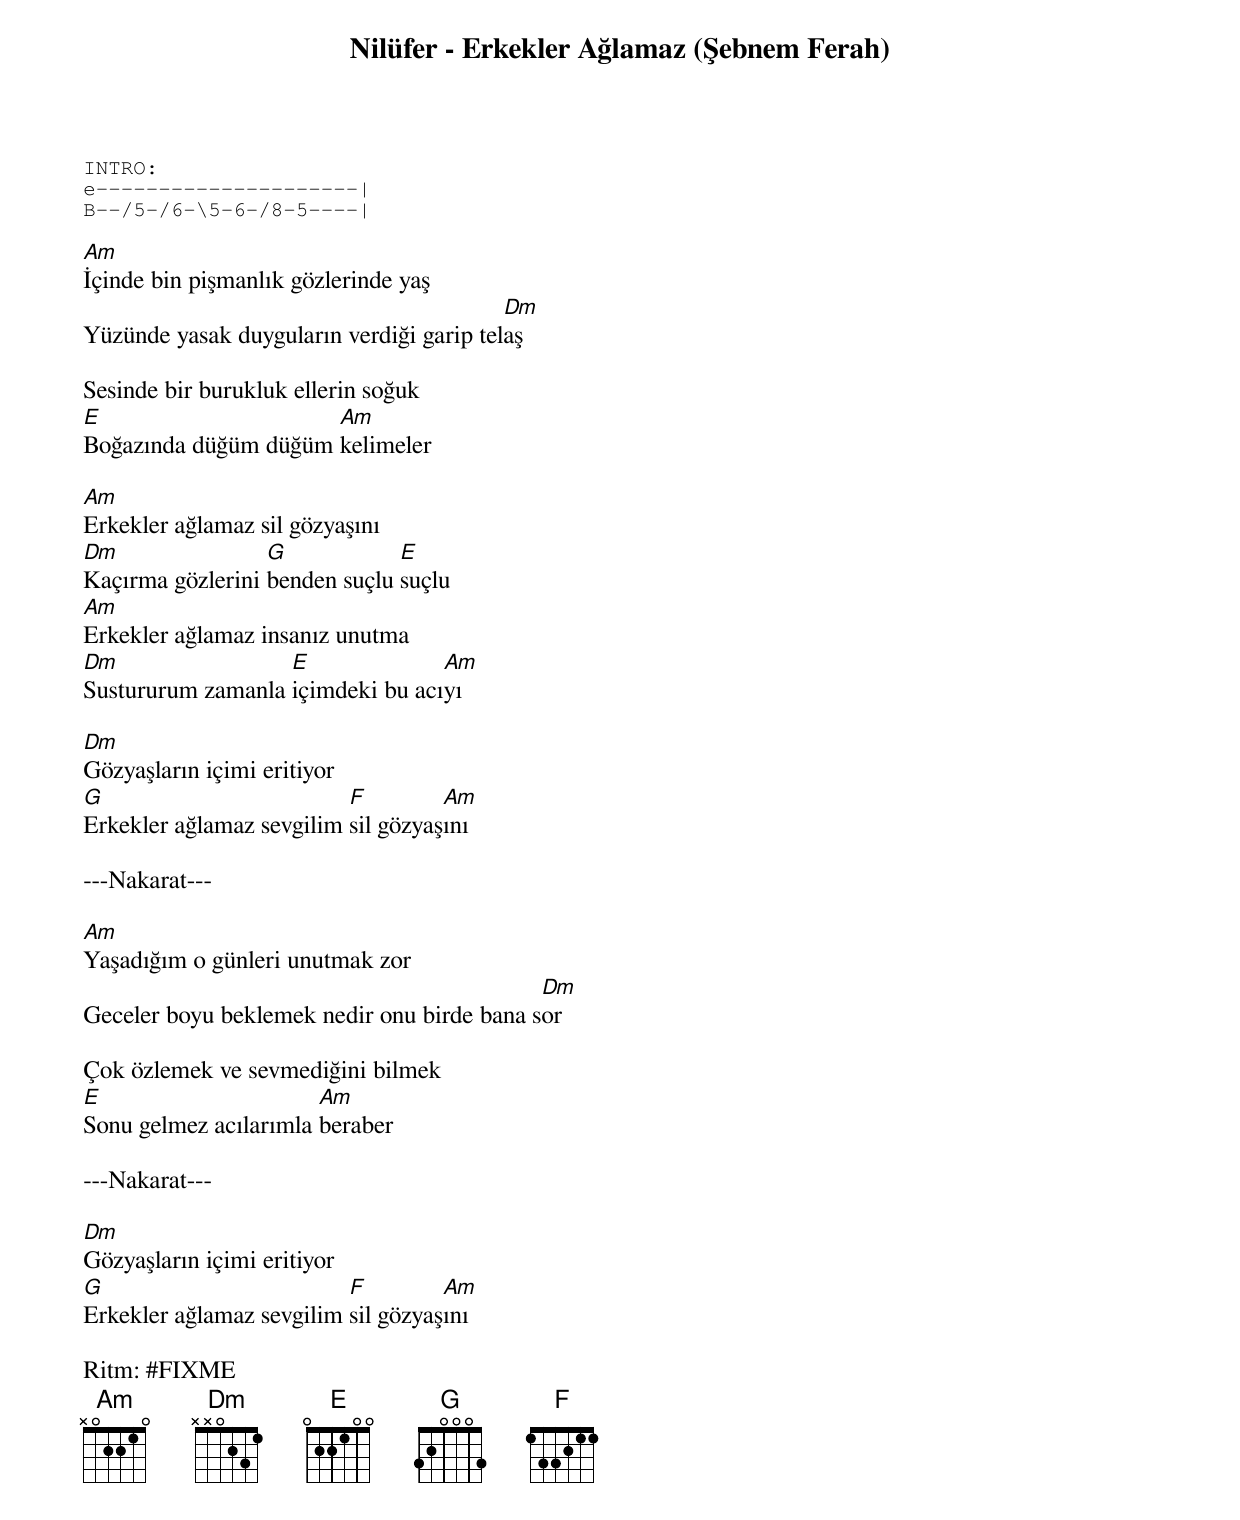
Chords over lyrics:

Nilüfer - Erkekler Ağlamaz (Şebnem Ferah)

INTRO:
e---------------------|
B--/5-/6-\5-6-/8-5----|

Am
İçinde bin pişmanlık gözlerinde yaş
                                          Dm
Yüzünde yasak duyguların verdiği garip telaş

Sesinde bir burukluk ellerin soğuk
E                     Am
Boğazında düğüm düğüm kelimeler

Am
Erkekler ağlamaz sil gözyaşını
Dm                G            E
Kaçırma gözlerini benden suçlu suçlu
Am
Erkekler ağlamaz insanız unutma
Dm                 E              Am
Sustururum zamanla içimdeki bu acıyı

Dm
Gözyaşların içimi eritiyor
G                         F         Am
Erkekler ağlamaz sevgilim sil gözyaşını

---Nakarat---

Am
Yaşadığım o günleri unutmak zor
                                            Dm
Geceler boyu beklemek nedir onu birde bana sor

Çok özlemek ve sevmediğini bilmek
E                      Am
Sonu gelmez acılarımla beraber

---Nakarat---

Dm
Gözyaşların içimi eritiyor
G                         F         Am
Erkekler ağlamaz sevgilim sil gözyaşını

Ritm: #FIXME
